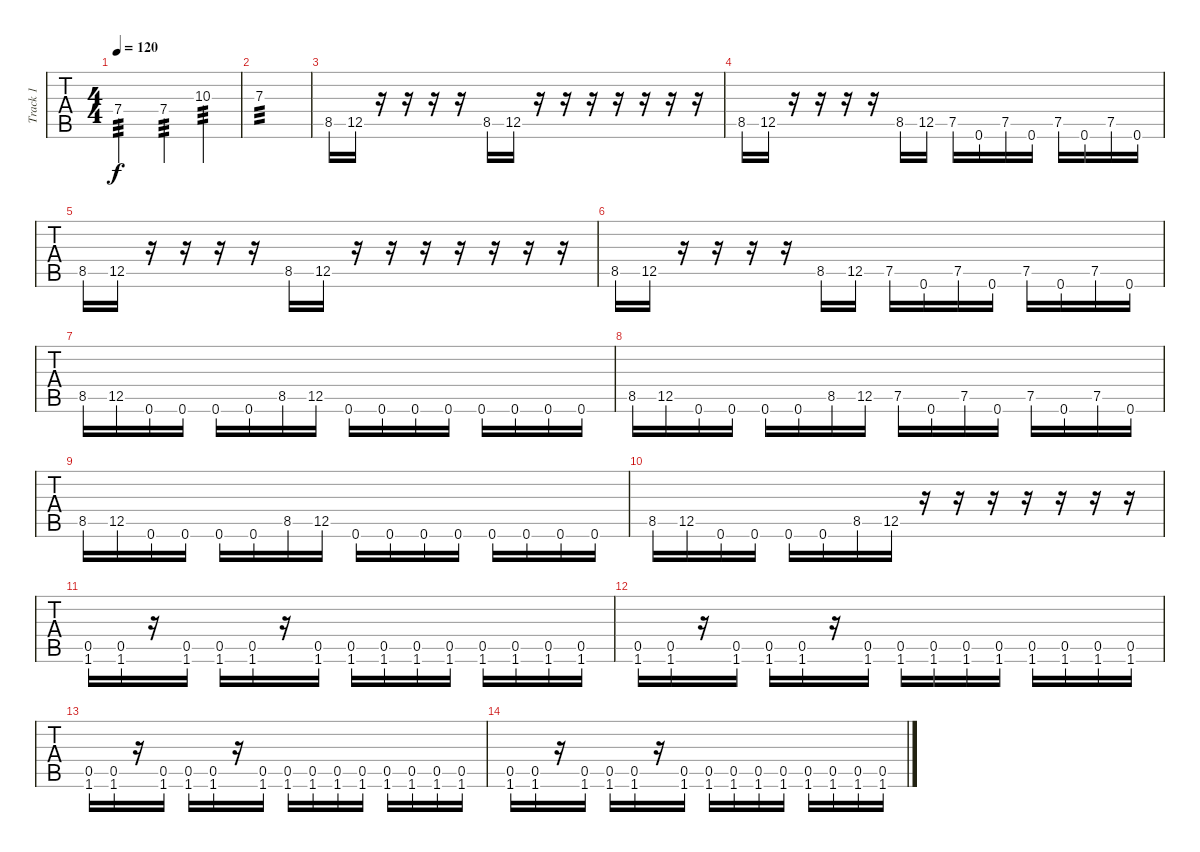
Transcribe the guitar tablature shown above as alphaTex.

\track ("Track 1" "Track 1") {instrument distortionguitar}
\staff {tabs}
\tuning (D4 A3 F3 C3 G2 C2) {hide}
\ts (4 4)
\tempo 120
\clef g2
\ks c
7.4.2{tp 3 dy f} 7.4.4{tp 3} 10.3.4{tp 3} |
7.3.1{tp 3} |
8.5.16 12.5.16 r.16 r.16 r.16 r.16 8.5.16 12.5.16 r.16 r.16 r.16 r.16 r.16 r.16 r.16 |
8.5.16 12.5.16 r.16 r.16 r.16 r.16 8.5.16 12.5.16 7.5.16 0.6.16 7.5.16 0.6.16 7.5.16 0.6.16 7.5.16 0.6.16 |
8.5.16 12.5.16 r.16 r.16 r.16 r.16 8.5.16 12.5.16 r.16 r.16 r.16 r.16 r.16 r.16 r.16 |
8.5.16 12.5.16 r.16 r.16 r.16 r.16 8.5.16 12.5.16 7.5.16 0.6.16 7.5.16 0.6.16 7.5.16 0.6.16 7.5.16 0.6.16 |
8.5.16 12.5.16 0.6.16 0.6.16 0.6.16 0.6.16 8.5.16 12.5.16 0.6.16 0.6.16 0.6.16 0.6.16 0.6.16 0.6.16 0.6.16 0.6.16 |
8.5.16 12.5.16 0.6.16 0.6.16 0.6.16 0.6.16 8.5.16 12.5.16 7.5.16 0.6.16 7.5.16 0.6.16 7.5.16 0.6.16 7.5.16 0.6.16 |
8.5.16 12.5.16 0.6.16 0.6.16 0.6.16 0.6.16 8.5.16 12.5.16 0.6.16 0.6.16 0.6.16 0.6.16 0.6.16 0.6.16 0.6.16 0.6.16 |
8.5.16 12.5.16 0.6.16 0.6.16 0.6.16 0.6.16 8.5.16 12.5.16 r.16 r.16 r.16 r.16 r.16 r.16 r.16 |
(0.5 1.6).16 (0.5 1.6).16 r.16 (0.5 1.6).16 (0.5 1.6).16 (0.5 1.6).16 r.16 (0.5 1.6).16 (0.5 1.6).16 (0.5 1.6).16 (0.5 1.6).16 (0.5 1.6).16 (0.5 1.6).16 (0.5 1.6).16 (0.5 1.6).16 (0.5 1.6).16 |
(0.5 1.6).16 (0.5 1.6).16 r.16 (0.5 1.6).16 (0.5 1.6).16 (0.5 1.6).16 r.16 (0.5 1.6).16 (0.5 1.6).16 (0.5 1.6).16 (0.5 1.6).16 (0.5 1.6).16 (0.5 1.6).16 (0.5 1.6).16 (0.5 1.6).16 (0.5 1.6).16 |
(0.5 1.6).16 (0.5 1.6).16 r.16 (0.5 1.6).16 (0.5 1.6).16 (0.5 1.6).16 r.16 (0.5 1.6).16 (0.5 1.6).16 (0.5 1.6).16 (0.5 1.6).16 (0.5 1.6).16 (0.5 1.6).16 (0.5 1.6).16 (0.5 1.6).16 (0.5 1.6).16 |
(0.5 1.6).16 (0.5 1.6).16 r.16 (0.5 1.6).16 (0.5 1.6).16 (0.5 1.6).16 r.16 (0.5 1.6).16 (0.5 1.6).16 (0.5 1.6).16 (0.5 1.6).16 (0.5 1.6).16 (0.5 1.6).16 (0.5 1.6).16 (0.5 1.6).16 (0.5 1.6).16
